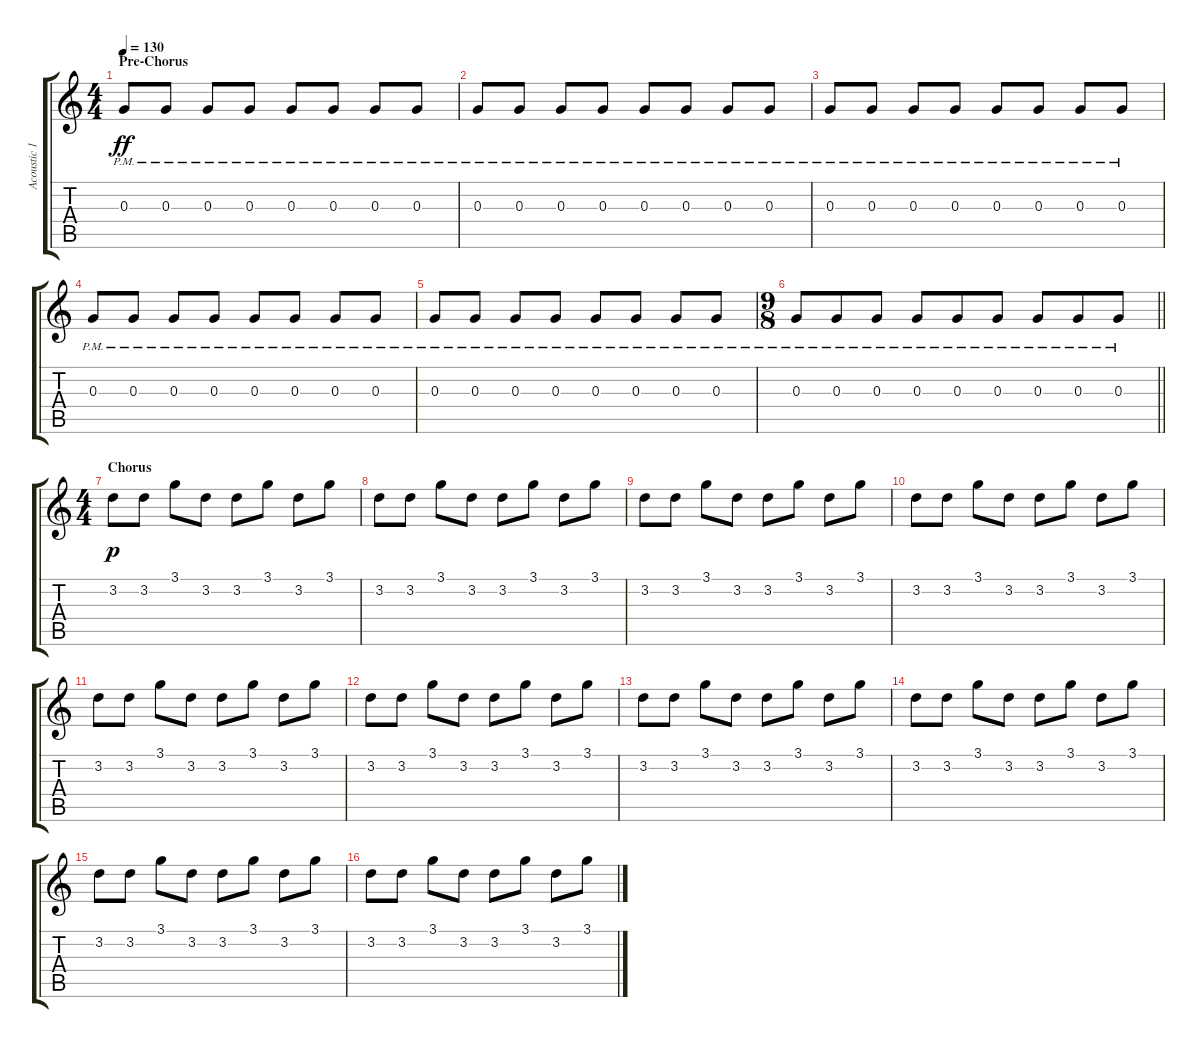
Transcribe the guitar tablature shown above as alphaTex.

\track ("Acoustic 1" "Acoustic 1") {instrument acousticguitarsteel}
\staff {score tabs}
\tuning (E4 B3 G3 D3 A2 E2) {hide}
\ts (4 4)
\section ("" "Pre-Chorus")
\tempo 130
\clef g2
\ks c
0.3{pm}.8{dy ff} 0.3{pm}.8 0.3{pm}.8 0.3{pm}.8 0.3{pm}.8 0.3{pm}.8 0.3{pm}.8 0.3{pm}.8 |
0.3{pm}.8 0.3{pm}.8 0.3{pm}.8 0.3{pm}.8 0.3{pm}.8 0.3{pm}.8 0.3{pm}.8 0.3{pm}.8 |
0.3{pm}.8 0.3{pm}.8 0.3{pm}.8 0.3{pm}.8 0.3{pm}.8 0.3{pm}.8 0.3{pm}.8 0.3{pm}.8 |
0.3{pm}.8 0.3{pm}.8 0.3{pm}.8 0.3{pm}.8 0.3{pm}.8 0.3{pm}.8 0.3{pm}.8 0.3{pm}.8 |
0.3{pm}.8 0.3{pm}.8 0.3{pm}.8 0.3{pm}.8 0.3{pm}.8 0.3{pm}.8 0.3{pm}.8 0.3{pm}.8 |
\ts (9 8)
\barLineRight lightlight
0.3{pm}.8 0.3{pm}.8 0.3{pm}.8 0.3{pm}.8 0.3{pm}.8 0.3{pm}.8 0.3{pm}.8 0.3{pm}.8 0.3{pm}.8 |
\ts (4 4)
\section ("" "Chorus")
3.2.8{dy p} 3.2.8 3.1.8 3.2.8 3.2.8 3.1.8 3.2.8 3.1.8 |
3.2.8 3.2.8 3.1.8 3.2.8 3.2.8 3.1.8 3.2.8 3.1.8 |
3.2.8 3.2.8 3.1.8 3.2.8 3.2.8 3.1.8 3.2.8 3.1.8 |
3.2.8 3.2.8 3.1.8 3.2.8 3.2.8 3.1.8 3.2.8 3.1.8 |
3.2.8 3.2.8 3.1.8 3.2.8 3.2.8 3.1.8 3.2.8 3.1.8 |
3.2.8 3.2.8 3.1.8 3.2.8 3.2.8 3.1.8 3.2.8 3.1.8 |
3.2.8 3.2.8 3.1.8 3.2.8 3.2.8 3.1.8 3.2.8 3.1.8 |
3.2.8 3.2.8 3.1.8 3.2.8 3.2.8 3.1.8 3.2.8 3.1.8 |
3.2.8 3.2.8 3.1.8 3.2.8 3.2.8 3.1.8 3.2.8 3.1.8 |
3.2.8 3.2.8 3.1.8 3.2.8 3.2.8 3.1.8 3.2.8 3.1.8
